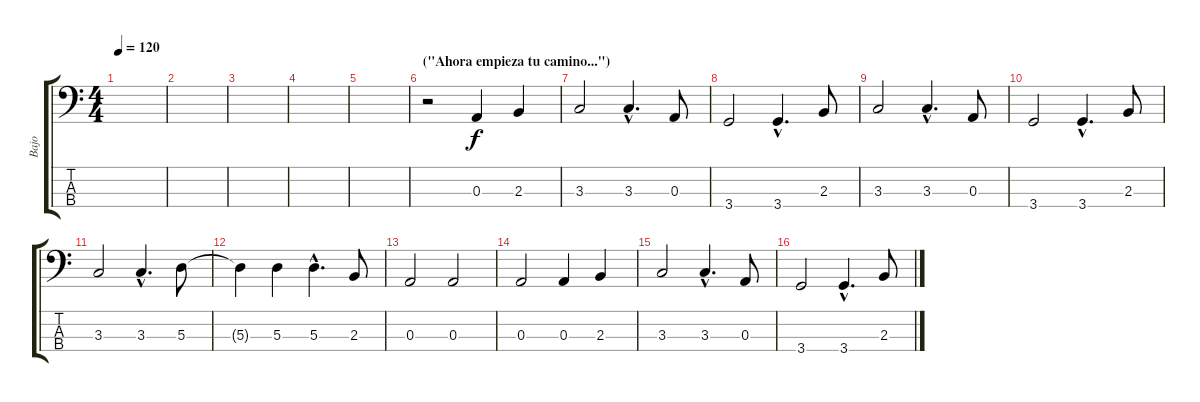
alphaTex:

\track ("Bajo" "Bajo") {instrument electricbassfinger}
\staff {score tabs}
\tuning (G2 D2 A1 E1) {hide}
\ts (4 4)
\tempo 120
\clef f4
\ks c
|
|
|
|
|
\section ("" "(\"Ahora empieza tu camino...\")")
r.2 0.3.4 2.3.4 |
3.3.2 3.3{hac}.4{d} 0.3.8 |
3.4.2 3.4{hac}.4{d} 2.3.8 |
3.3.2 3.3{hac}.4{d} 0.3.8 |
3.4.2 3.4{hac}.4{d} 2.3.8 |
3.3.2 3.3{hac}.4{d} 5.3.8 |
5.3{t}.4 5.3.4 5.3{hac}.4{d} 2.3.8 |
0.3.2 0.3.2 |
0.3.2 0.3.4 2.3.4 |
3.3.2 3.3{hac}.4{d} 0.3.8 |
3.4.2 3.4{hac}.4{d} 2.3.8
